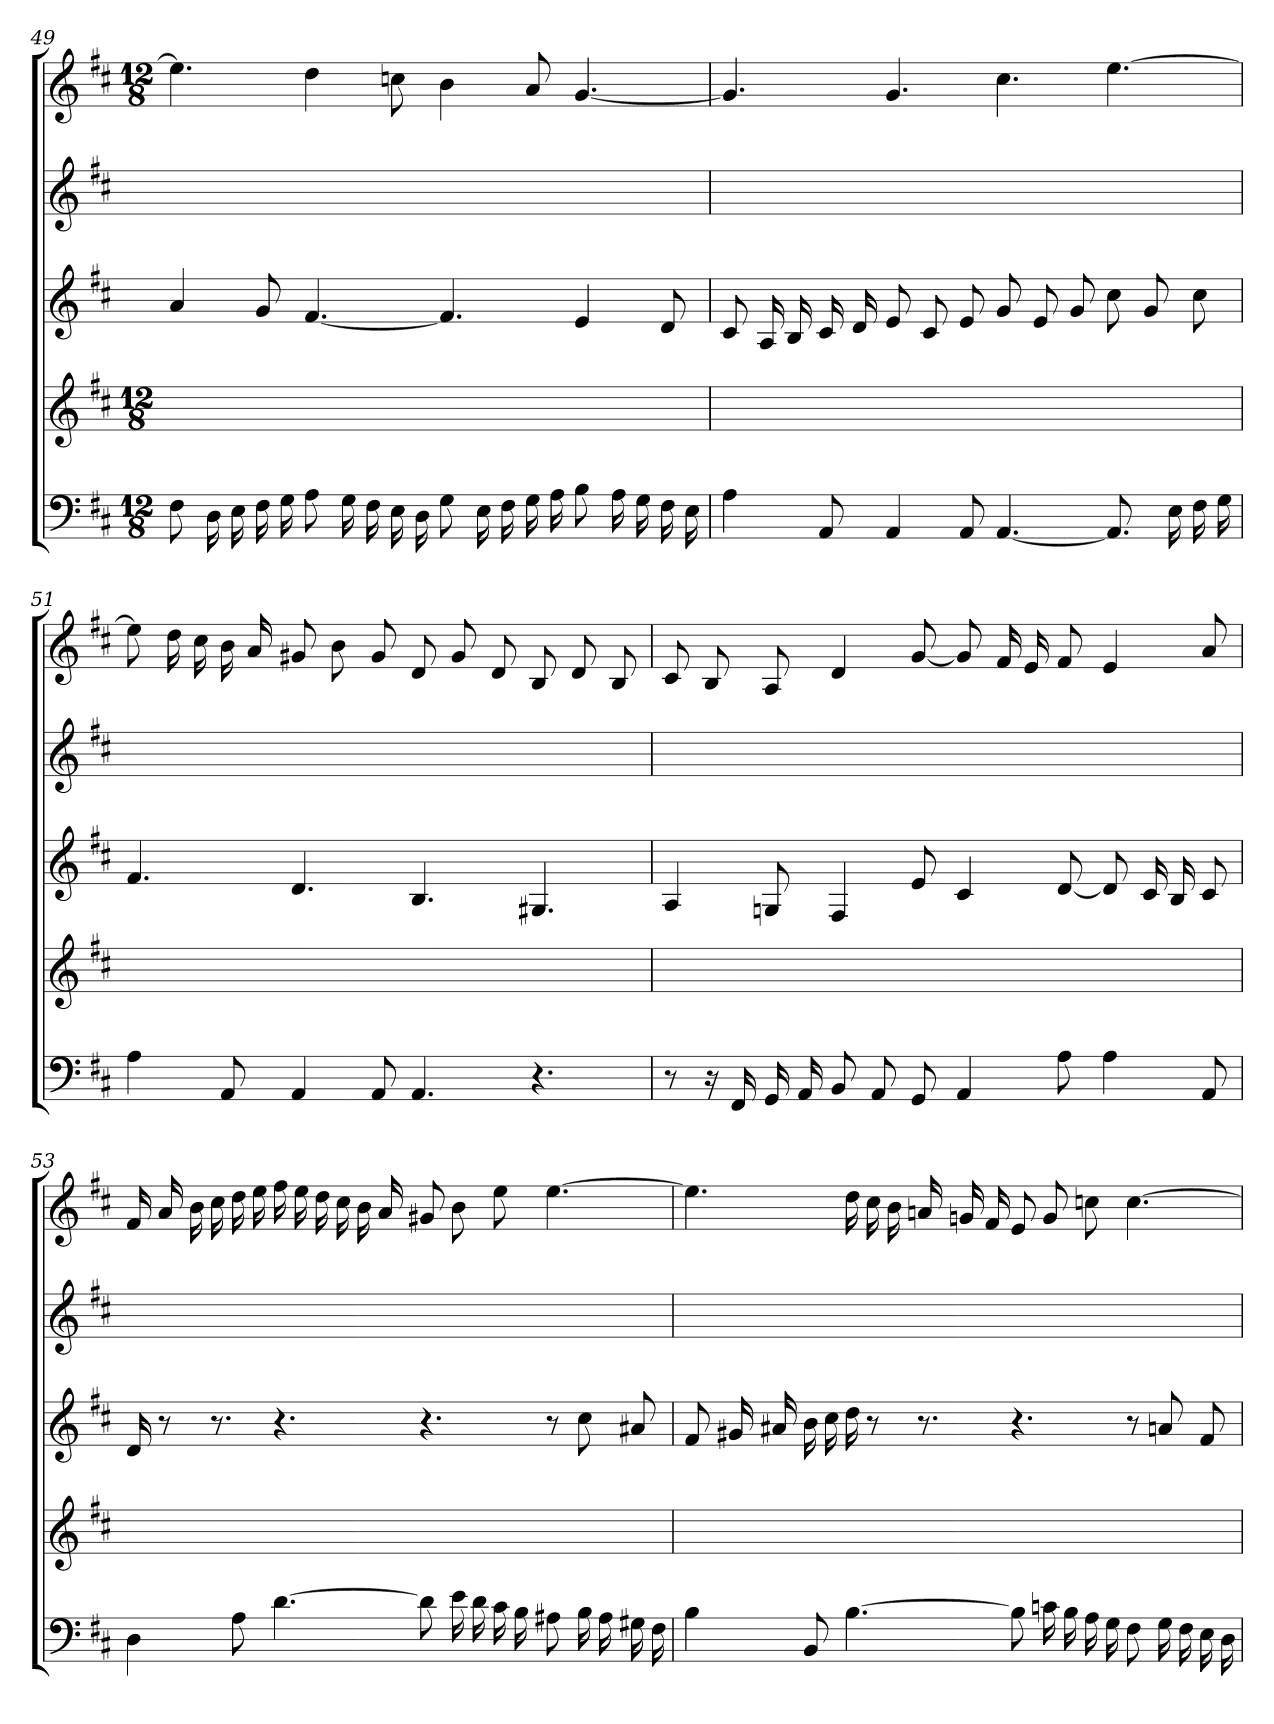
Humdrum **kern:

**kern	**kern	**kern	**kern	**kern
*part5	*part4	*part3	*part2	*part1
*staff5	*staff4	*staff3	*staff2	*staff1
*clefF4	*clefG2	*clefG2	*clefG2	*clefG2
*k[f#c#]	*k[f#c#]	*k[f#c#]	*k[f#c#]	*k[f#c#]
*D:	*D:	*	*	*D:
*M12/8	*M12/8	*	*	*M12/8
=49	=49	=49	=49	=49
8F#	1.ryy	4a	1.ryy	4.ee]
16D	.	.	.	.
16E	.	.	.	.
16F#	.	8g	.	.
16G	.	.	.	.
8A	.	[4.f#	.	4dd
16G	.	.	.	.
16F#	.	.	.	.
16E	.	.	.	8ccn
16D	.	.	.	.
8G	.	4.f#]	.	4b
16E	.	.	.	.
16F#	.	.	.	.
16G	.	.	.	8a
16A	.	.	.	.
8B	.	4e	.	[4.g
16A	.	.	.	.
16G	.	.	.	.
16F#	.	8d	.	.
16E	.	.	.	.
=50	=50	=50	=50	=50
4A	1.ryy	8c#	1.ryy	4.g]
.	.	16A	.	.
.	.	16B	.	.
8AA	.	16c#	.	.
.	.	16d	.	.
4AA	.	8e	.	4.g
.	.	8c#	.	.
8AA	.	8e	.	.
[4.AA	.	8g	.	4.cc#
.	.	8e	.	.
.	.	8g	.	.
8.AA]	.	8cc#	.	[4.ee
.	.	8g	.	.
16E	.	.	.	.
16F#	.	8cc#	.	.
16G	.	.	.	.
=51	=51	=51	=51	=51
4A	1.ryy	4.f#	1.ryy	8ee]
.	.	.	.	16dd
.	.	.	.	16cc#
8AA	.	.	.	16b
.	.	.	.	16a
4AA	.	4.d	.	8g#X
.	.	.	.	8b
8AA	.	.	.	8g#
4.AA	.	4.B	.	8d
.	.	.	.	8g#
.	.	.	.	8d
4.r	.	4.G#X	.	8B
.	.	.	.	8d
.	.	.	.	8B
=52	=52	=52	=52	=52
8r	1.ryy	4A	1.ryy	8c#
16r	.	.	.	8B
16FF#	.	.	.	.
16GG	.	8Gn	.	8A
16AA	.	.	.	.
8BB	.	4F#	.	4d
8AA	.	.	.	.
8GG	.	8e	.	[8g
4AA	.	4c#	.	8g]
.	.	.	.	16f#
.	.	.	.	16e
8A	.	[8d	.	8f#
4A	.	8d]	.	4e
.	.	16c#	.	.
.	.	16B	.	.
8AA	.	8c#	.	8a
=53	=53	=53	=53	=53
4D	1.ryy	16d	1.ryy	16f#
.	.	8r	.	16a
.	.	.	.	16b
.	.	8.r	.	16cc#
8A	.	.	.	16dd
.	.	.	.	16ee
[4.d	.	4.r	.	16ff#
.	.	.	.	16ee
.	.	.	.	16dd
.	.	.	.	16cc#
.	.	.	.	16b
.	.	.	.	16a
8d]	.	4.r	.	8g#X
16e	.	.	.	8b
16d	.	.	.	.
16c#	.	.	.	8ee
16B	.	.	.	.
8A#X	.	8r	.	[4.ee
16B	.	8cc#	.	.
16A#	.	.	.	.
16G#X	.	8a#X	.	.
16F#	.	.	.	.
=54	=54	=54	=54	=54
4B	1.ryy	8f#	1.ryy	4.ee]
.	.	16g#X	.	.
.	.	16a#X	.	.
8BB	.	16b	.	.
.	.	16cc#	.	.
[4.B	.	16dd	.	16dd
.	.	8r	.	16cc#
.	.	.	.	16b
.	.	8.r	.	16an
.	.	.	.	16gn
.	.	.	.	16f#
8B]	.	4.r	.	8e
16cn	.	.	.	8g
16B	.	.	.	.
16A	.	.	.	8ccn
16G	.	.	.	.
8F#	.	8r	.	[4.cc
16G	.	8an	.	.
16F#	.	.	.	.
16E	.	8f#	.	.
16D	.	.	.	.
=	=	=	=	=
*-	*-	*-	*-	*-
